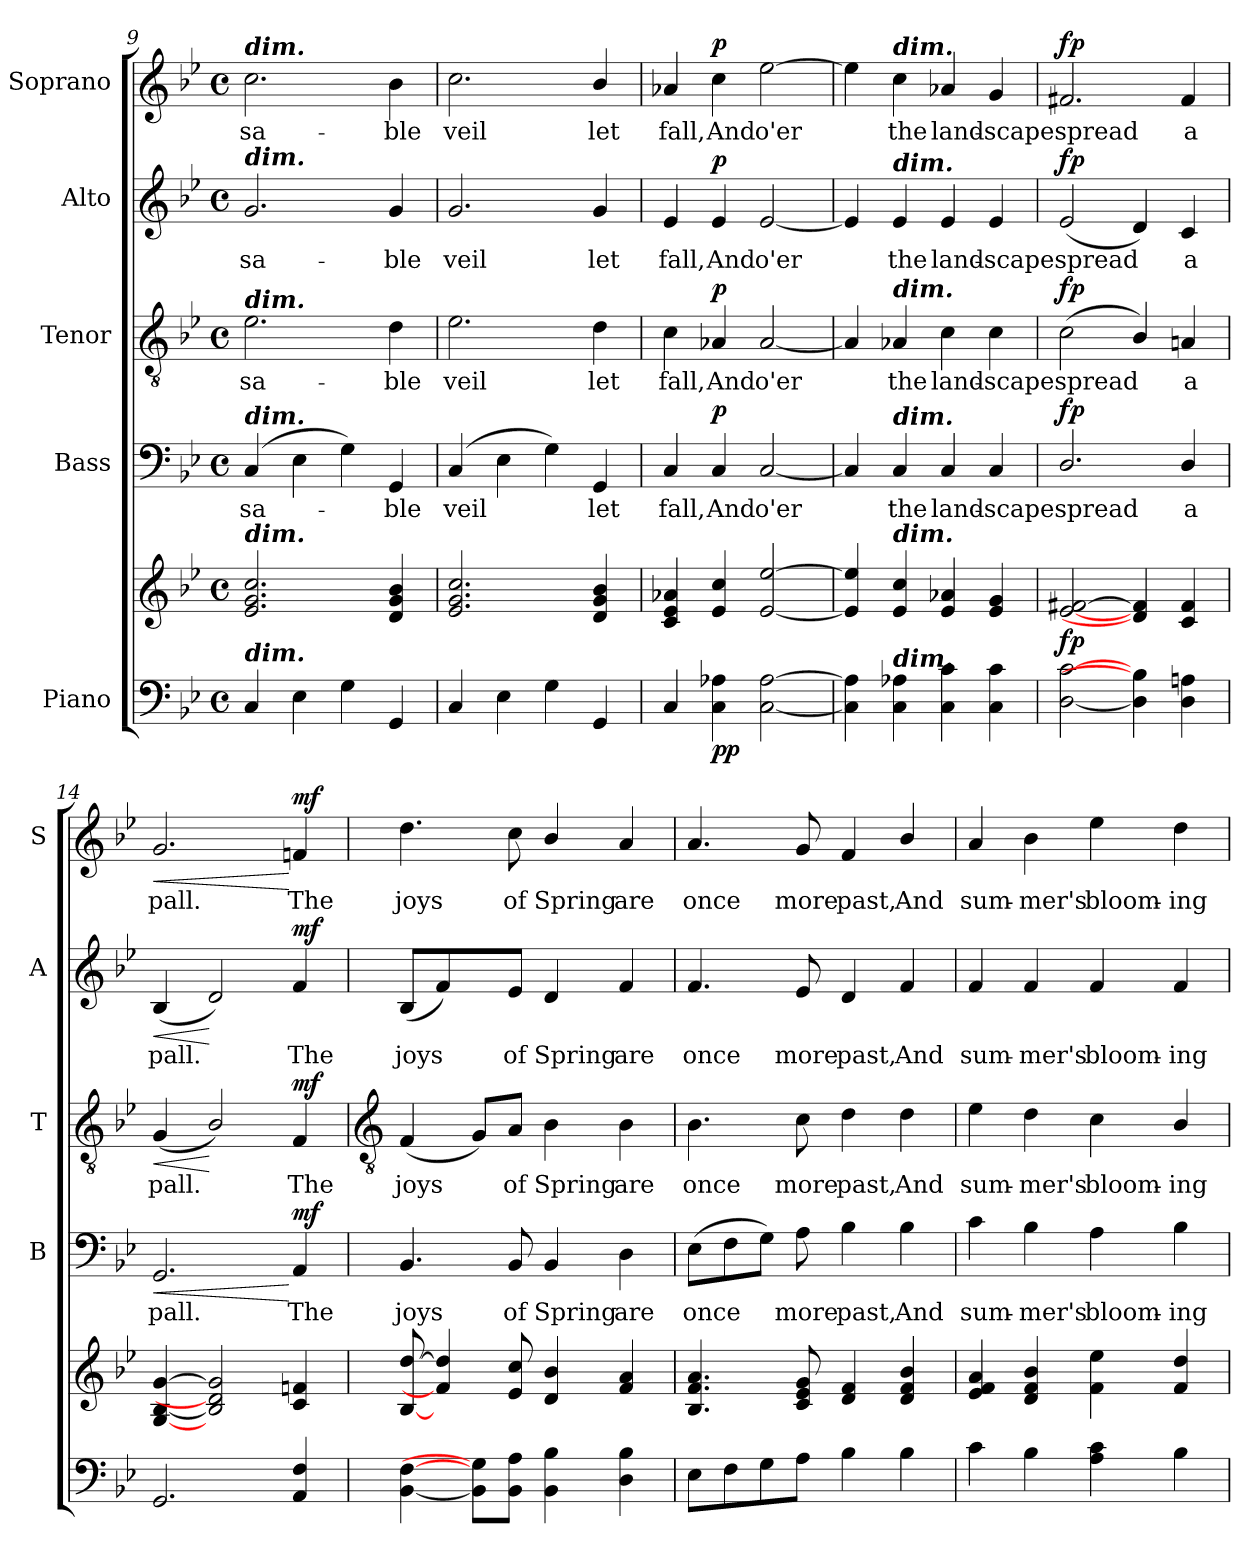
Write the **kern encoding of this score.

**kern	**kern	**dynam	**kern	**text	**dynam	**kern	**text	**dynam	**kern	**text	**dynam	**kern	**text	**dynam
*part5	*part5	*part5	*part4	*part4	*part4	*part3	*part3	*part3	*part2	*part2	*part2	*part1	*part1	*part1
*staff6	*staff5	*staff5/6	*staff4	*staff4	*staff4	*staff3	*staff3	*staff3	*staff2	*staff2	*staff2	*staff1	*staff1	*staff1
*I"Piano	*	*	*I"Bass	*	*	*I"Tenor	*	*	*I"Alto	*	*	*I"Soprano	*	*
*	*	*	*I'B	*	*	*I'T	*	*	*I'A	*	*	*I'S	*	*
!!LO:LB:g=z
*clefF4	*clefG2	*	*clefF4	*	*	*clefGv2	*	*	*clefG2	*	*	*clefG2	*	*
*k[b-e-]	*k[b-e-]	*	*k[b-e-]	*	*	*k[b-e-]	*	*	*k[b-e-]	*	*	*k[b-e-]	*	*
*B-:	*B-:	*	*B-:	*	*	*B-:	*	*	*B-:	*	*	*B-:	*	*
*M4/4	*M4/4	*	*M4/4	*	*	*M4/4	*	*	*M4/4	*	*	*M4/4	*	*
*met(c)	*met(c)	*	*met(c)	*	*	*met(c)	*	*	*met(c)	*	*	*met(c)	*	*
=9	=9	=9	=9	=9	=9	=9	=9	=9	=9	=9	=9	=9	=9	=9
!	!	!	!	!	!	!	!	!	!	!	!	!LO:TX:a:Bi:t=dim.	!	!
!	!	!	!	!	!	!	!	!	!LO:TX:a:Bi:t=dim.	!	!	!	!	!
!	!	!	!	!	!	!LO:TX:a:Bi:t=dim.	!	!	!	!	!	!	!	!
!	!	!	!LO:TX:a:Bi:t=dim.	!	!	!	!	!	!	!	!	!	!	!
!	!LO:TX:a:Bi:t=dim.	!	!	!	!	!	!	!	!	!	!	!	!	!
!LO:TX:a:Bi:t=dim.	!	!	!	!	!	!	!	!	!	!	!	!	!	!
!	!	!	!	!LO:LY:b	!	!	!LO:LY:b	!	!	!LO:LY:b	!	!	!LO:LY:b	!
4C	2.e- 2.g 2.cc	.	(>4C	sa-	.	2.e-	sa-	.	2.g	sa-	.	2.cc	sa-	.
4E-	.	.	4E-	.	.	.	.	.	.	.	.	.	.	.
4G	.	.	4G)	.	.	.	.	.	.	.	.	.	.	.
!	!	!	!	!LO:LY:b	!	!	!LO:LY:b	!	!	!LO:LY:b	!	!	!LO:LY:b	!
4GG	4d 4g 4b-	.	4GG	ble	.	4d	-ble	.	4g	-ble	.	4b-	-ble	.
=10	=10	=10	=10	=10	=10	=10	=10	=10	=10	=10	=10	=10	=10	=10
!	!	!	!	!LO:LY:b	!	!	!LO:LY:b	!	!	!LO:LY:b	!	!	!LO:LY:b	!
4C	2.e- 2.g 2.cc	.	(>4C	veil	.	2.e-	veil	.	2.g	veil	.	2.cc	veil	.
4E-	.	.	4E-	.	.	.	.	.	.	.	.	.	.	.
4G	.	.	4G)	.	.	.	.	.	.	.	.	.	.	.
!	!	!	!	!LO:LY:b	!	!	!LO:LY:b	!	!	!LO:LY:b	!	!	!LO:LY:b	!
4GG	4d/ 4g/ 4b-/	.	4GG	let	.	4d	let	.	4g	let	.	4b-/	let	.
=11	=11	=11	=11	=11	=11	=11	=11	=11	=11	=11	=11	=11	=11	=11
!	!	!	!	!LO:LY:b	!	!	!LO:LY:b	!	!	!LO:LY:b	!	!	!LO:LY:b	!
4C	4c 4e- 4a-X	.	4C	fall,	.	4c	fall,	.	4e-	fall,	.	4a-X	fall,	.
!	!	!LO:DY:b=2	!	!LO:LY:b	!	!	!LO:LY:b	!	!	!LO:LY:b	!	!	!LO:LY:b	!
!	!	!LO:DY:n=1:b	!	!	!LO:DY:b	!	!	!LO:DY:b	!	!	!LO:DY:b	!	!	!LO:DY:b
4C 4A-X	4e- 4cc	p p	4C	And	p	4A-X	And	p	4e-	And	p	4cc	And	p
!	!	!	!	!LO:LY:b	!	!	!LO:LY:b	!	!	!LO:LY:b	!	!	!LO:LY:b	!
[2C [2A-	[2e- [2ee-	.	[2C	o'er	.	[2A-	o'er	.	[2e-	o'er	.	[2ee-	o'er	.
=12	=12	=12	=12	=12	=12	=12	=12	=12	=12	=12	=12	=12	=12	=12
4C] 4A-]	4e-] 4ee-]	.	4C]	.	.	4A-]	.	.	4e-]	.	.	4ee-]	.	.
!	!	!	!	!	!	!	!	!	!	!	!	!LO:TX:a:Bi:t=dim.	!	!
!	!	!	!	!	!	!	!	!	!LO:TX:a:Bi:t=dim.	!	!	!	!	!
!	!	!	!	!	!	!LO:TX:a:Bi:t=dim.	!	!	!	!	!	!	!	!
!	!	!	!LO:TX:a:Bi:t=dim.	!	!	!	!	!	!	!	!	!	!	!
!	!LO:TX:a:Bi:t=dim.	!	!	!	!	!	!	!	!	!	!	!	!	!
!LO:TX:a:Bi:t=dim.	!	!	!	!	!	!	!	!	!	!	!	!	!	!
!	!	!	!	!LO:LY:b	!	!	!LO:LY:b	!	!	!LO:LY:b	!	!	!LO:LY:b	!
4C 4A-	4e- 4cc	.	4C	the	.	4A-	the	.	4e-	the	.	4cc	the	.
!	!	!	!	!LO:LY:b	!	!	!LO:LY:b	!	!	!LO:LY:b	!	!	!LO:LY:b	!
4C 4c	4e- 4a-X	.	4C	land-	.	4c	land-	.	4e-	land-	.	4a-X	land-	.
!	!	!	!	!LO:LY:b	!	!	!LO:LY:b	!	!	!LO:LY:b	!	!	!LO:LY:b	!
4C 4c	4e- 4g	.	4C	-scape	.	4c	-scape	.	4e-	-scape	.	4g	-scape	.
=13	=13	=13	=13	=13	=13	=13	=13	=13	=13	=13	=13	=13	=13	=13
!	!	!LO:DY:b	!	!LO:LY:b	!LO:DY:b	!	!LO:LY:b	!LO:DY:b	!	!LO:LY:b	!LO:DY:b	!	!LO:LY:b	!LO:DY:b
[2D\ [2c\	[2e- [2f#X	fp	2.D/	spread	fp	(<2c	spread	fp	(<2e-	spread	fp	2.f#X	spread	fp
4D] 4B-]	4d] 4f#]	.	.	.	.	4B-/)	.	.	4d)	.	.	.	.	.
!	!	!	!	!LO:LY:b	!	!	!LO:LY:b	!	!	!LO:LY:b	!	!	!LO:LY:b	!
4D\ 4An\	4c 4f#	.	4D/	a	.	4An	a	.	4c	a	.	4f#	a	.
=14	=14	=14	=14	=14	=14	=14	=14	=14	=14	=14	=14	=14	=14	=14
!	!	!	!	!LO:LY:b	!LO:HP:b	!	!LO:LY:b	!LO:HP:b	!	!LO:LY:b	!LO:HP:b	!	!LO:LY:b	!LO:HP:b
2.GG	[4G [4B- [4g	.	2.GG	pall.	<	(<4G	pall.	<	(<4B-	pall.	<	2.g	pall.	<
.	2B-] 2d] 2g]	.	.	.	.	2B-/)	.	[	2d)	.	[	.	.	.
!	!	!LO:DY:b=2	!	!LO:LY:b	!	!	!LO:LY:b	!	!	!LO:LY:b	!	!	!LO:LY:b	!
!	!	!LO:DY:n=1:b	!	!	!LO:DY:n=1:b	!	!	!LO:DY:b	!	!	!LO:DY:b	!	!	!LO:DY:n=1:b
4AA 4F	4c 4fn	mf mf	4AA	The	[ mf	4F	The	mf	4f	The	mf	4fn	The	[ mf
!!LO:LB:g=z
=15	=15	=15	=15	=15	=15	=15	=15	=15	=15	=15	=15	=15	=15	=15
*	*	*	*	*	*	*clefGv2	*	*	*	*	*	*	*	*
!	!	!	!	!LO:LY:b	!	!	!LO:LY:b	!	!	!LO:LY:b	!	!	!LO:LY:b	!
[4BB- [4F	[8B- [8dd	.	4.BB-	joys	.	(<4F	joys	.	(8B-L	joys	.	4.dd	joys	.
.	4f] 4dd]	.	.	.	.	.	.	.	4f)	.	.	.	.	.
8BB-] 8G]L	.	.	.	.	.	8G/L)	.	.	.	.	.	.	.	.
!	!	!	!	!LO:LY:b	!	!	!LO:LY:b	!	!	!LO:LY:b	!	!	!LO:LY:b	!
8BB- 8AJ	8e- 8cc	.	8BB-	of	.	8A/J	of	.	8e-J	of	.	8cc	of	.
!	!	!	!	!LO:LY:b	!	!	!LO:LY:b	!	!	!LO:LY:b	!	!	!LO:LY:b	!
4BB- 4B-	4d/ 4b-/	.	4BB-	Spring	.	4B-	Spring	.	4d	Spring	.	4b-/	Spring	.
!	!	!	!	!LO:LY:b	!	!	!LO:LY:b	!	!	!LO:LY:b	!	!	!LO:LY:b	!
4D 4B-	4f 4a	.	4D	are	.	4B-	are	.	4f	are	.	4a	are	.
=16	=16	=16	=16	=16	=16	=16	=16	=16	=16	=16	=16	=16	=16	=16
!	!	!	!	!LO:LY:b	!	!	!LO:LY:b	!	!	!LO:LY:b	!	!	!LO:LY:b	!
8E-L	4.B- 4.f 4.a	.	(>8E-L	once	.	4.B-	once	.	4.f	once	.	4.a	once	.
8F	.	.	8F	.	.	.	.	.	.	.	.	.	.	.
8G	.	.	8GJ)	.	.	.	.	.	.	.	.	.	.	.
!	!	!	!	!LO:LY:b	!	!	!LO:LY:b	!	!	!LO:LY:b	!	!	!LO:LY:b	!
8AJ	8c 8e- 8g	.	8A	more	.	8c	more	.	8e-	more	.	8g	more	.
!	!	!	!	!LO:LY:b	!	!	!LO:LY:b	!	!	!LO:LY:b	!	!	!LO:LY:b	!
4B-	4d 4f	.	4B-	past,	.	4d	past,	.	4d	past,	.	4f	past,	.
!	!	!	!	!LO:LY:b	!	!	!LO:LY:b	!	!	!LO:LY:b	!	!	!LO:LY:b	!
4B-	4d/ 4f/ 4b-/	.	4B-	And	.	4d	And	.	4f	And	.	4b-/	And	.
=17	=17	=17	=17	=17	=17	=17	=17	=17	=17	=17	=17	=17	=17	=17
!	!	!	!	!LO:LY:b	!	!	!LO:LY:b	!	!	!LO:LY:b	!	!	!LO:LY:b	!
4c	4e- 4f 4a	.	4c	sum-	.	4e-	sum-	.	4f	sum-	.	4a	sum-	.
!	!	!	!	!LO:LY:b	!	!	!LO:LY:b	!	!	!LO:LY:b	!	!	!LO:LY:b	!
4B-	4d 4f 4b-	.	4B-	-mer's	.	4d	-mer's	.	4f	-mer's	.	4b-	-mer's	.
!	!	!	!	!LO:LY:b	!	!	!LO:LY:b	!	!	!LO:LY:b	!	!	!LO:LY:b	!
4A 4c	4f 4ee-	.	4A	bloom-	.	4c	bloom-	.	4f	bloom-	.	4ee-	bloom-	.
!	!	!	!	!LO:LY:b	!	!	!LO:LY:b	!	!	!LO:LY:b	!	!	!LO:LY:b	!
4B-	4f 4dd	.	4B-	-ing	.	4B-/	-ing	.	4f	-ing	.	4dd	-ing	.
=	=	=	=	=	=	=	=	=	=	=	=	=	=	=
*-	*-	*-	*-	*-	*-	*-	*-	*-	*-	*-	*-	*-	*-	*-
